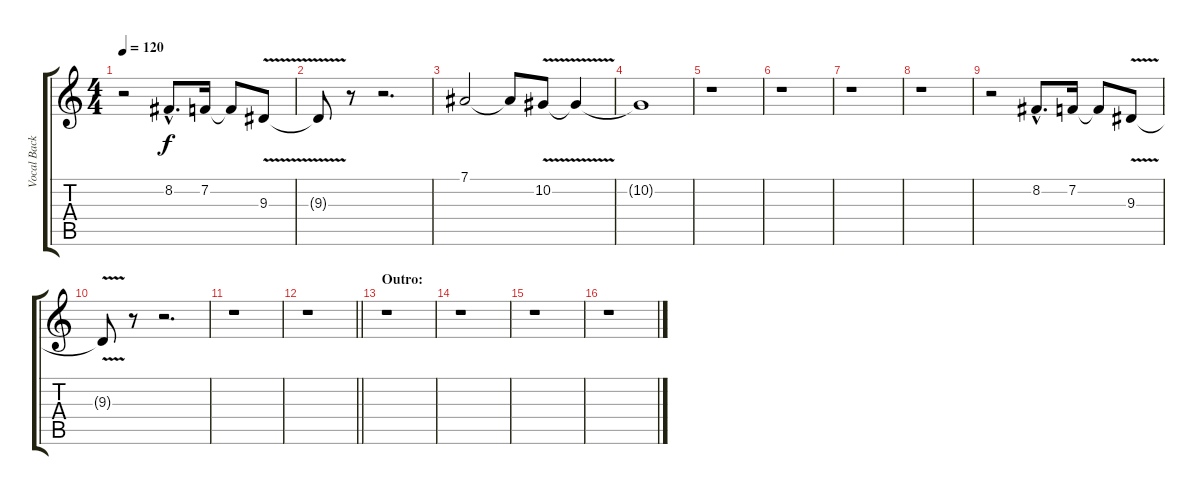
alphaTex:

\track ("Vocal Backing" "Vocal Back") {instrument choiraahs}
\staff {score tabs}
\tuning (Eb4 Bb3 Gb3 Db3 Ab2 Eb2) {hide}
\ts (4 4)
\tempo 120
\clef g2
\ks c
r.2{dy f volume 12 instrument choiraahs} 8.2{hac}.8{d} 7.2.16 7.2{t}.8 9.3{v}.8 |
9.3{t}.8 r.8 r.2{d} |
7.1.2{instrument sopranosax} 7.1{t}.8 10.2{v}.8 10.2{t}.4 |
10.2{t}.1 |
r.1 |
r.1 |
r.1 |
r.1 |
r.2{volume 12 instrument choiraahs} 8.2{hac}.8{d} 7.2.16 7.2{t}.8 9.3{v}.8 |
9.3{t}.8 r.8 r.2{d} |
r.1 |
\barLineRight lightlight
r.1 |
\section ("" "Outro:")
r.1 |
r.1 |
r.1 |
r.1
